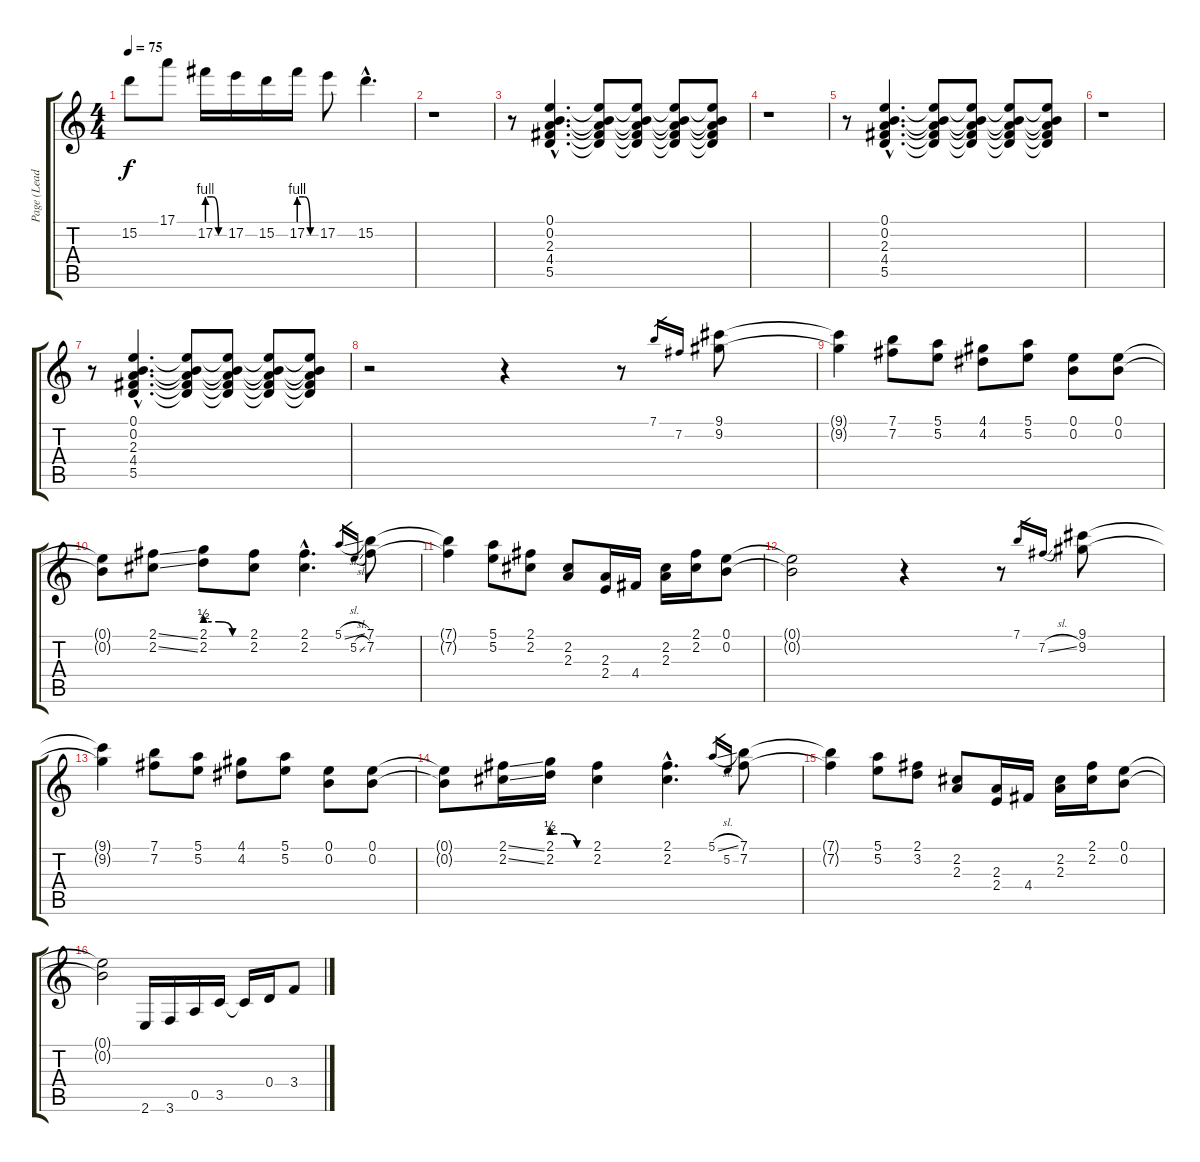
\track ("Page (Lead and Fills)" "Page (Lead") {instrument distortionguitar}
\staff {score tabs}
\tuning (E4 B3 G3 D3 A2 D2) {hide}
\ts (4 4)
\tempo 75
\clef g2
\ks c
15.2.8{dy f} 17.1.8 17.2{be (custom 0 4 20 4 40 0 60 0)}.16 17.2.16 15.2.16 17.2{be (custom 0 4 20 4 40 0 60 0)}.16 17.2.8 15.2{hac}.4{d} |
r.1 |
r.8{volume 13} (0.1{hac} 0.2{hac} 2.3{hac} 4.4{hac} 5.5{hac}).4{d} (0.1{t} 0.2{t} 2.3{t} 4.4{t} 5.5{t}).8{volume 11} (0.1{t} 0.2{t} 2.3{t} 4.4{t} 5.5{t}).8{volume 9} (0.1{t} 0.2{t} 2.3{t} 4.4{t} 5.5{t}).8{volume 7} (0.1{t} 0.2{t} 2.3{t} 4.4{t} 5.5{t}).8{volume 5} |
r.1 |
r.8{volume 13} (0.1{hac} 0.2{hac} 2.3{hac} 4.4{hac} 5.5{hac}).4{d} (0.1{t} 0.2{t} 2.3{t} 4.4{t} 5.5{t}).8{volume 11} (0.1{t} 0.2{t} 2.3{t} 4.4{t} 5.5{t}).8{volume 9} (0.1{t} 0.2{t} 2.3{t} 4.4{t} 5.5{t}).8{volume 7} (0.1{t} 0.2{t} 2.3{t} 4.4{t} 5.5{t}).8{volume 5} |
r.1 |
r.8{volume 13} (0.1{hac} 0.2{hac} 2.3{hac} 4.4{hac} 5.5{hac}).4{d} (0.1{t} 0.2{t} 2.3{t} 4.4{t} 5.5{t}).8{volume 11} (0.1{t} 0.2{t} 2.3{t} 4.4{t} 5.5{t}).8{volume 9} (0.1{t} 0.2{t} 2.3{t} 4.4{t} 5.5{t}).8{volume 7} (0.1{t} 0.2{t} 2.3{t} 4.4{t} 5.5{t}).8{volume 5} |
r.2{volume 16} r.4 r.8 7.1.16{gr} 7.2.16{gr} (9.1 9.2).8 |
(9.1{t} 9.2{t}).4 (7.1 7.2).8 (5.1 5.2).8 (4.1 4.2).8 (5.1 5.2).8 (0.1 0.2).8 (0.1 0.2).8 |
(0.1{t} 0.2{t}).8 (2.1{ss} 2.2{ss}).8 (2.1{be (custom 0 2 20 2 40 0 60 0)} 2.2{be (custom 0 2 20 2 40 0 60 0)}).8 (2.1 2.2).8 (2.1{hac} 2.2{hac}).4{d} 5.1{sl}.16{gr} 5.2{sl}.16{gr} (7.1 7.2).8 |
(7.1{t} 7.2{t}).4 (5.1 5.2).8 (2.1 2.2).8 (2.2 2.3).8 (2.3 2.4).16 4.4.16 (2.2 2.3).16 (2.1 2.2).16 (0.1 0.2).8 |
(0.1{t} 0.2{t}).2 r.4 r.8 7.1.16{gr} 7.2{sl}.16{gr} (9.1 9.2).8 |
(9.1{t} 9.2{t}).4 (7.1 7.2).8 (5.1 5.2).8 (4.1 4.2).8 (5.1 5.2).8 (0.1 0.2).8 (0.1 0.2).8 |
(0.1{t} 0.2{t}).8 (2.1{ss} 2.2{ss}).16 (2.1{be (custom 0 2 20 2 40 0 60 0)} 2.2{be (custom 0 2 20 2 40 0 60 0)}).16 (2.1 2.2).4 (2.1{hac} 2.2{hac}).4{d} 5.1{sl}.16{gr} 5.2.16{gr} (7.1 7.2).8 |
(7.1{t} 7.2{t}).4 (5.1 5.2).8 (2.1 3.2).8 (2.2 2.3).8 (2.3 2.4).16 4.4.16 (2.2 2.3).16 (2.1 2.2).16 (0.1 0.2).8 |
(0.1{t} 0.2{t}).2 2.6.16 3.6.16 0.5.16 3.5.16 3.5{t}.16 0.4.16 3.4.8
